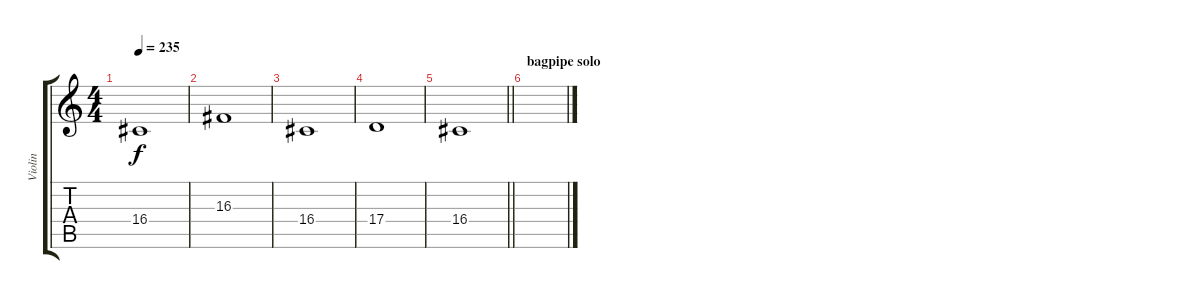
\track ("Violin" "Violin") {instrument viola}
\staff {score tabs}
\tuning (B3 Gb3 D3 A2 E2 B1) {hide}
\ts (4 4)
\tempo 235
\clef g2
\ks c
16.4.1{dy f} |
16.3.1 |
16.4.1 |
17.4.1 |
\barLineRight lightlight
16.4.1 |
\section ("" "bagpipe solo")
